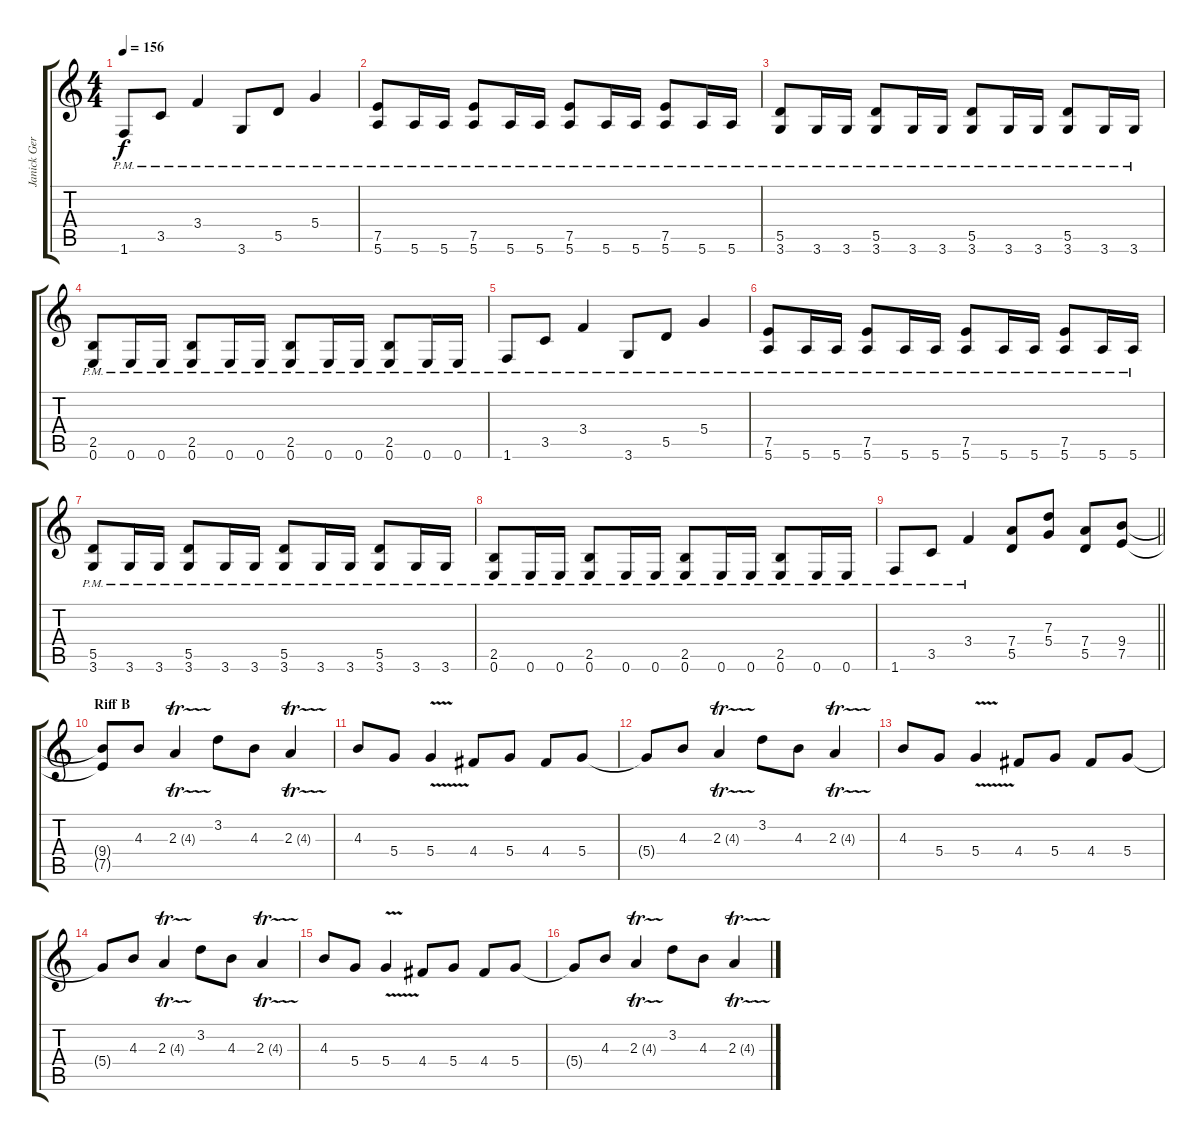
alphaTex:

\track ("Janick Gers" "Janick Ger") {instrument distortionguitar}
\staff {score tabs}
\tuning (E4 B3 G3 D3 A2 E2) {hide}
\ts (4 4)
\tempo 156
\clef g2
\ks c
1.6{pm}.8{dy f} 3.5{pm}.8 3.4{pm}.4 3.6{pm}.8 5.5{pm}.8 5.4{pm}.4 |
(7.5{pm} 5.6{pm}).8 5.6{pm}.16 5.6{pm}.16 (7.5{pm} 5.6{pm}).8 5.6{pm}.16 5.6{pm}.16 (7.5{pm} 5.6{pm}).8 5.6{pm}.16 5.6{pm}.16 (7.5{pm} 5.6{pm}).8 5.6{pm}.16 5.6{pm}.16 |
(5.5{pm} 3.6{pm}).8 3.6{pm}.16 3.6{pm}.16 (5.5{pm} 3.6{pm}).8 3.6{pm}.16 3.6{pm}.16 (5.5{pm} 3.6{pm}).8 3.6{pm}.16 3.6{pm}.16 (5.5{pm} 3.6{pm}).8 3.6{pm}.16 3.6{pm}.16 |
(2.5{pm} 0.6{pm}).8 0.6{pm}.16 0.6{pm}.16 (2.5{pm} 0.6{pm}).8 0.6{pm}.16 0.6{pm}.16 (2.5{pm} 0.6{pm}).8 0.6{pm}.16 0.6{pm}.16 (2.5{pm} 0.6{pm}).8 0.6{pm}.16 0.6{pm}.16 |
1.6{pm}.8 3.5{pm}.8 3.4{pm}.4 3.6{pm}.8 5.5{pm}.8 5.4{pm}.4 |
(7.5{pm} 5.6{pm}).8 5.6{pm}.16 5.6{pm}.16 (7.5{pm} 5.6{pm}).8 5.6{pm}.16 5.6{pm}.16 (7.5{pm} 5.6{pm}).8 5.6{pm}.16 5.6{pm}.16 (7.5{pm} 5.6{pm}).8 5.6{pm}.16 5.6{pm}.16 |
(5.5{pm} 3.6{pm}).8 3.6{pm}.16 3.6{pm}.16 (5.5{pm} 3.6{pm}).8 3.6{pm}.16 3.6{pm}.16 (5.5{pm} 3.6{pm}).8 3.6{pm}.16 3.6{pm}.16 (5.5{pm} 3.6{pm}).8 3.6{pm}.16 3.6{pm}.16 |
(2.5{pm} 0.6{pm}).8 0.6{pm}.16 0.6{pm}.16 (2.5{pm} 0.6{pm}).8 0.6{pm}.16 0.6{pm}.16 (2.5{pm} 0.6{pm}).8 0.6{pm}.16 0.6{pm}.16 (2.5{pm} 0.6{pm}).8 0.6{pm}.16 0.6{pm}.16 |
\barLineRight lightlight
1.6{pm}.8 3.5{pm}.8 3.4{pm}.4 (7.4 5.5).8 (7.3 5.4).8 (7.4 5.5).8 (9.4 7.5).8 |
\section ("" "Riff B")
(9.4{t} 7.5{t}).8 4.3.8 2.3{tr (4 32)}.4 3.2.8 4.3.8 2.3{tr (4 32)}.4 |
4.3.8 5.4.8 5.4{v}.4 4.4.8 5.4.8 4.4.8 5.4.8 |
5.4{t}.8 4.3.8 2.3{tr (4 32)}.4 3.2.8 4.3.8 2.3{tr (4 32)}.4 |
4.3.8 5.4.8 5.4{v}.4 4.4.8 5.4.8 4.4.8 5.4.8 |
5.4{t}.8 4.3.8 2.3{tr (4 32)}.4 3.2.8 4.3.8 2.3{tr (4 32)}.4 |
4.3.8 5.4.8 5.4{v}.4 4.4.8 5.4.8 4.4.8 5.4.8 |
5.4{t}.8 4.3.8 2.3{tr (4 32)}.4 3.2.8 4.3.8 2.3{tr (4 32)}.4
